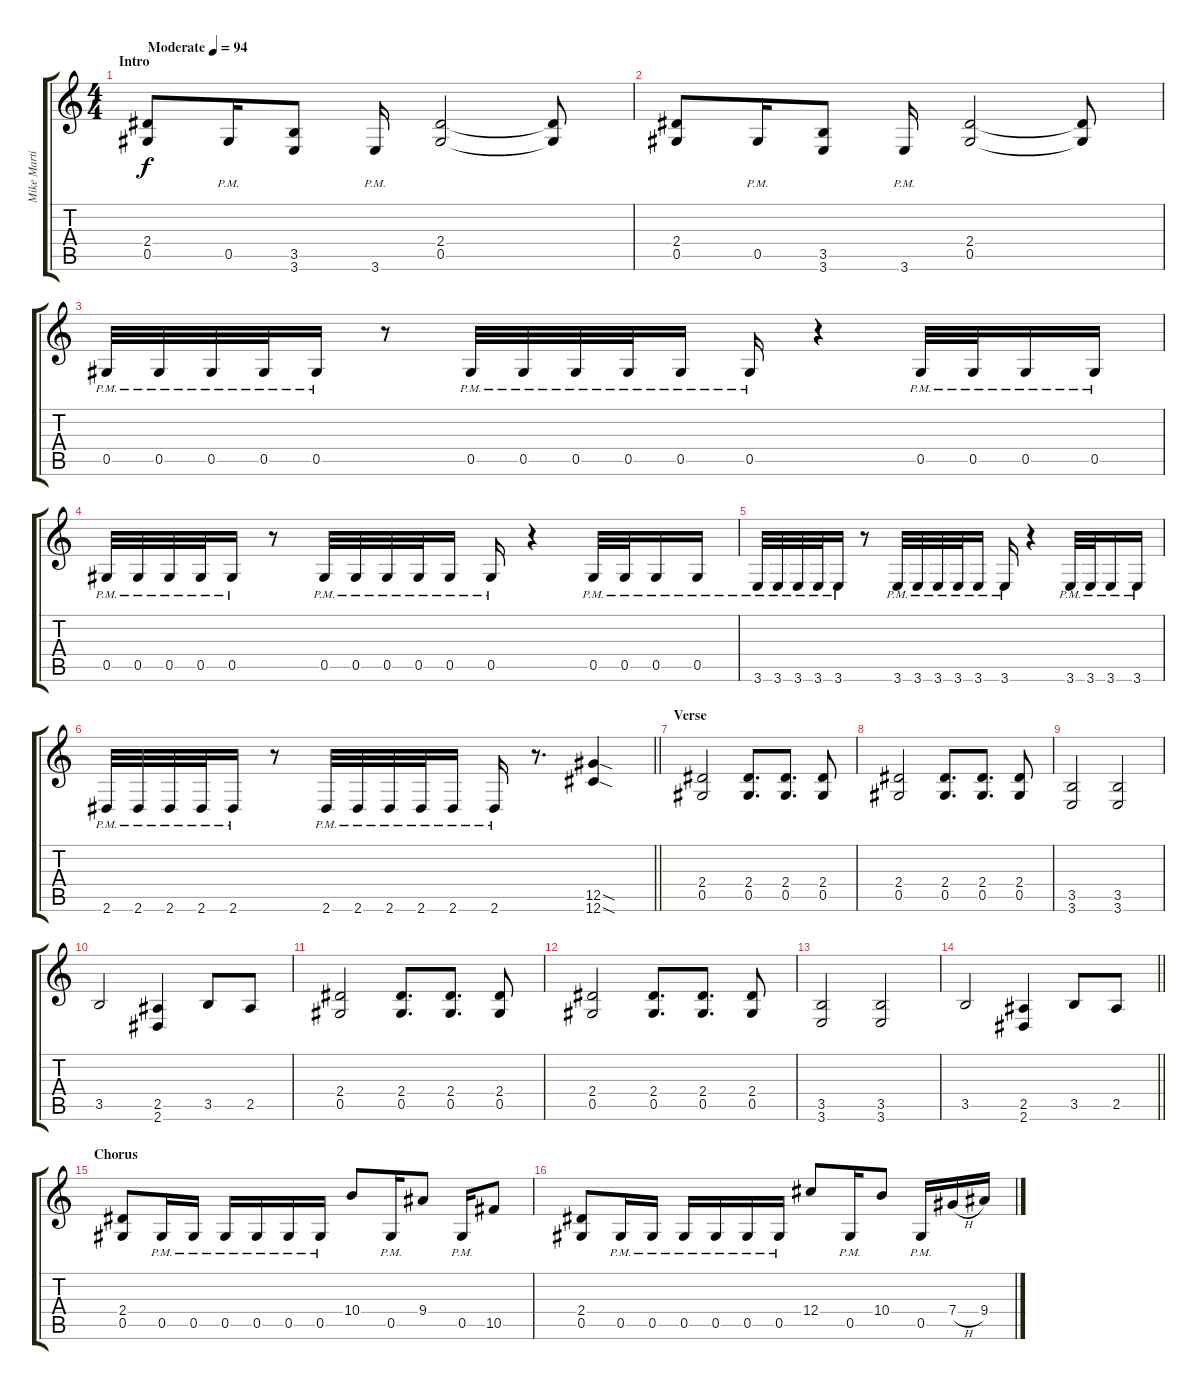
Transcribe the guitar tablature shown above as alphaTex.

\track ("Mike Martin" "Mike Marti") {instrument distortionguitar}
\staff {score tabs}
\tuning (Eb4 Bb3 Gb3 Db3 Ab2 Db2) {hide}
\ts (4 4)
\section ("" "Intro")
\tempo (94 "Moderate")
\clef g2
\ks c
(2.4 0.5).8{dy f instrument distortionguitar} 0.5{pm}.16 (3.5 3.6).8 3.6{pm}.16 (2.4 0.5).2 (2.4{t} 0.5{t}).8 |
(2.4 0.5).8 0.5{pm}.16 (3.5 3.6).8 3.6{pm}.16 (2.4 0.5).2 (2.4{t} 0.5{t}).8 |
0.5{pm}.32 0.5{pm}.32 0.5{pm}.32 0.5{pm}.32 0.5{pm}.16 r.8 0.5{pm}.32 0.5{pm}.32 0.5{pm}.32 0.5{pm}.32 0.5{pm}.16 0.5{pm}.16 r.4 0.5{pm}.32 0.5{pm}.32 0.5{pm}.16 0.5{pm}.16 |
0.5{pm}.32 0.5{pm}.32 0.5{pm}.32 0.5{pm}.32 0.5{pm}.16 r.8 0.5{pm}.32 0.5{pm}.32 0.5{pm}.32 0.5{pm}.32 0.5{pm}.16 0.5{pm}.16 r.4 0.5{pm}.32 0.5{pm}.32 0.5{pm}.16 0.5{pm}.16 |
3.6{pm}.32 3.6{pm}.32 3.6{pm}.32 3.6{pm}.32 3.6{pm}.16 r.8 3.6{pm}.32 3.6{pm}.32 3.6{pm}.32 3.6{pm}.32 3.6{pm}.16 3.6{pm}.16 r.4 3.6{pm}.32 3.6{pm}.32 3.6{pm}.16 3.6{pm}.16 |
\barLineRight lightlight
2.6{pm}.32 2.6{pm}.32 2.6{pm}.32 2.6{pm}.32 2.6{pm}.16 r.8 2.6{pm}.32 2.6{pm}.32 2.6{pm}.32 2.6{pm}.32 2.6{pm}.16 2.6{pm}.16 r.8{d} (12.5{sod} 12.6{sod}).4 |
\section ("" "Verse")
(2.4 0.5).2 (2.4 0.5).8{d} (2.4 0.5).8{d} (2.4 0.5).8 |
(2.4 0.5).2 (2.4 0.5).8{d} (2.4 0.5).8{d} (2.4 0.5).8 |
(3.5 3.6).2 (3.5 3.6).2 |
3.5.2 (2.5 2.6).4 3.5.8 2.5.8 |
(2.4 0.5).2 (2.4 0.5).8{d} (2.4 0.5).8{d} (2.4 0.5).8 |
(2.4 0.5).2 (2.4 0.5).8{d} (2.4 0.5).8{d} (2.4 0.5).8 |
(3.5 3.6).2 (3.5 3.6).2 |
\barLineRight lightlight
3.5.2 (2.5 2.6).4 3.5.8 2.5.8 |
\section ("" "Chorus")
(2.4 0.5).8 0.5{pm}.16 0.5{pm}.16 0.5{pm}.16 0.5{pm}.16 0.5{pm}.16 0.5{pm}.16 10.4.8 0.5{pm}.16 9.4.8 0.5{pm}.16 10.5.8 |
(2.4 0.5).8 0.5{pm}.16 0.5{pm}.16 0.5{pm}.16 0.5{pm}.16 0.5{pm}.16 0.5{pm}.16 12.4.8 0.5{pm}.16 10.4.8 0.5{pm}.16 7.4{h}.16 9.4.16
